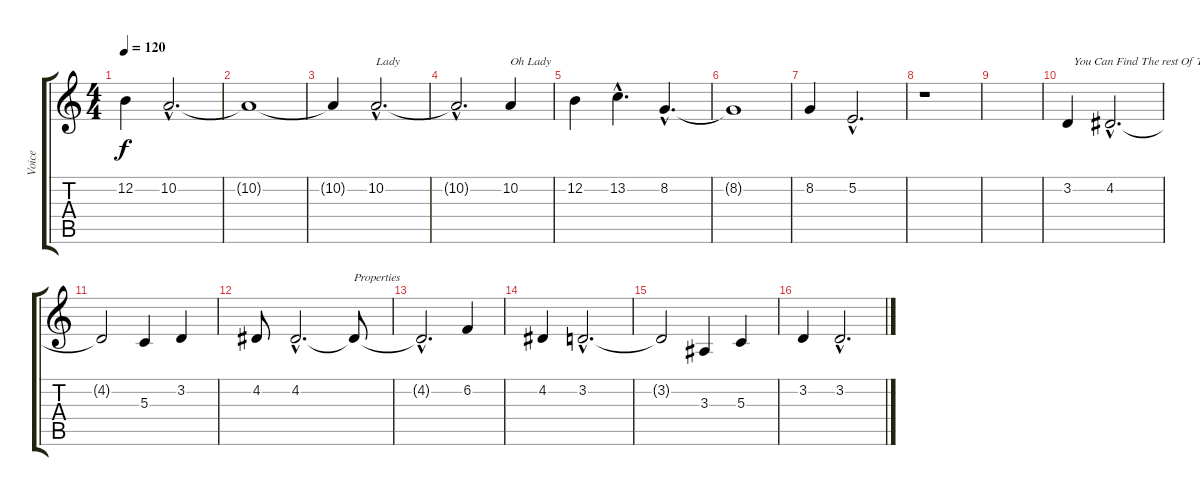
\track ("Voice" "Voice") {instrument synthstrings2}
\staff {score tabs}
\tuning (E4 B3 G3 D3 A2 E2) {hide}
\ts (4 4)
\tempo 120
\clef g2
\ks c
12.2.4{dy f} 10.2{hac}.2{d} |
10.2{t}.1 |
10.2{t}.4 10.2{hac}.2{d txt "Lady"} |
10.2{hac t}.2{d} 10.2.4{txt "Oh Lady"} |
12.2.4 13.2{hac}.4{d} 8.2{hac}.4{d} |
8.2{t}.1 |
8.2.4 5.2{hac}.2{d} |
r.1 |
|
3.2.4{txt "  You Can Find The rest Of The Lyrics In The File "} 4.2{hac}.2{d} |
4.2{t}.2 5.3.4 3.2.4 |
4.2.8 4.2{hac}.2{d} 4.2{t}.8{txt "Properties"} |
4.2{hac t}.2{d} 6.2.4 |
4.2.4 3.2{hac}.2{d} |
3.2{t}.2 3.3.4 5.3.4 |
3.2.4 3.2{hac}.2{d}
